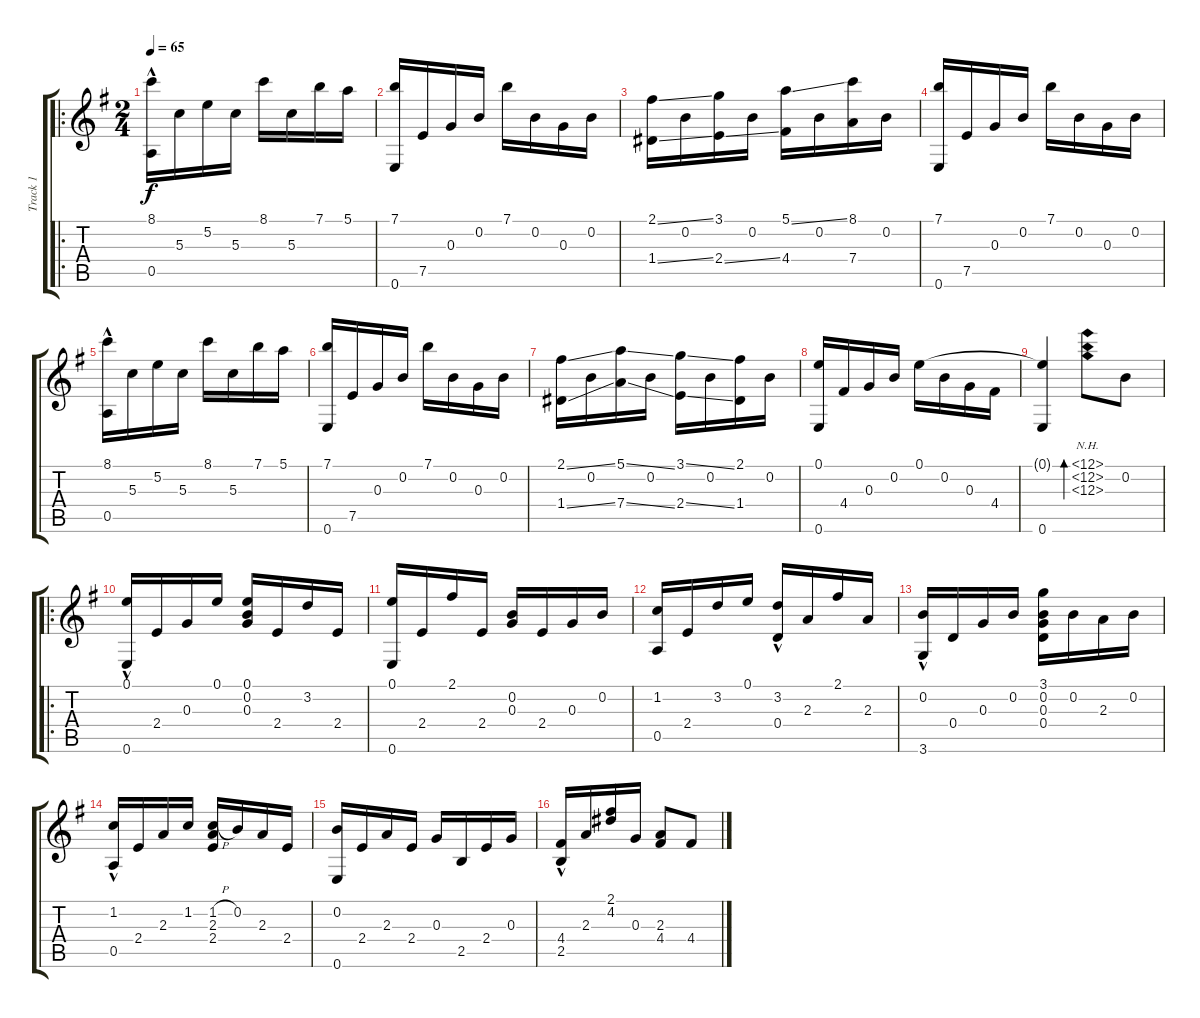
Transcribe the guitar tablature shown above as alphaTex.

\track ("Track 1" "Track 1") {instrument acousticguitarnylon}
\staff {score tabs}
\tuning (E4 B3 G3 D3 A2 E2) {hide}
\ro
\ts (2 4)
\tempo 65
\clef g2
\ks g
(8.1{hac} 0.5).16{dy f instrument acousticguitarnylon} 5.3.16 5.2.16 5.3.16 8.1.16 5.3.16 7.1.16 5.1.16 |
(7.1 0.6).16 7.5.16 0.3.16 0.2.16 7.1.16 0.2.16 0.3.16 0.2.16 |
(2.1{ss} 1.4{ss}).16 0.2.16 (3.1 2.4{ss}).16 0.2.16 (5.1{ss} 4.4).16 0.2.16 (8.1 7.4).16 0.2.16 |
(7.1 0.6).16 7.5.16 0.3.16 0.2.16 7.1.16 0.2.16 0.3.16 0.2.16 |
(8.1{hac} 0.5).16 5.3.16 5.2.16 5.3.16 8.1.16 5.3.16 7.1.16 5.1.16 |
(7.1 0.6).16 7.5.16 0.3.16 0.2.16 7.1.16 0.2.16 0.3.16 0.2.16 |
(2.1{ss} 1.4{ss}).16 0.2.16 (5.1{ss} 7.4{ss}).16 0.2.16 (3.1{ss} 2.4{ss}).16 0.2.16 (2.1 1.4).16 0.2.16 |
(0.1 0.6).16 4.4.16 0.3.16 0.2.16 0.1.16 0.2.16 0.3.16 4.4.16 |
(0.1{t} 0.6).4 (12.1{nh} 12.2{nh} 12.3{nh}).8{bd 60} 0.2.8 |
\ro
(0.1{hac} 0.6).16 2.4.16 0.3.16 0.1.16 (0.1 0.2 0.3).16 2.4.16 3.2.16 2.4.16 |
(0.1 0.6).16 2.4.16 2.1.16 2.4.16 (0.2 0.3).16 2.4.16 0.3.16 0.2.16 |
(1.2 0.5).16 2.4.16 3.2.16 0.1.16 (3.2{hac} 0.4).16 2.3.16 2.1.16 2.3.16 |
(0.2{hac} 3.6).16 0.4.16 0.3.16 0.2.16 (3.1 0.2 0.3 0.4).16 0.2.16 2.3.16 0.2.16 |
(1.2{hac} 0.5).16 2.4.16 2.3.16 1.2.16 (1.2{h} 2.3 2.4).16 0.2.16 2.3.16 2.4.16 |
(0.2 0.6).16 2.4.16 2.3.16 2.4.16 0.3.16 2.5.16 2.4.16 0.3.16 |
(4.4{hac} 2.5).16 2.3.16 (2.1 4.2).16 0.3.16 (2.3 4.4).8 4.4.8
